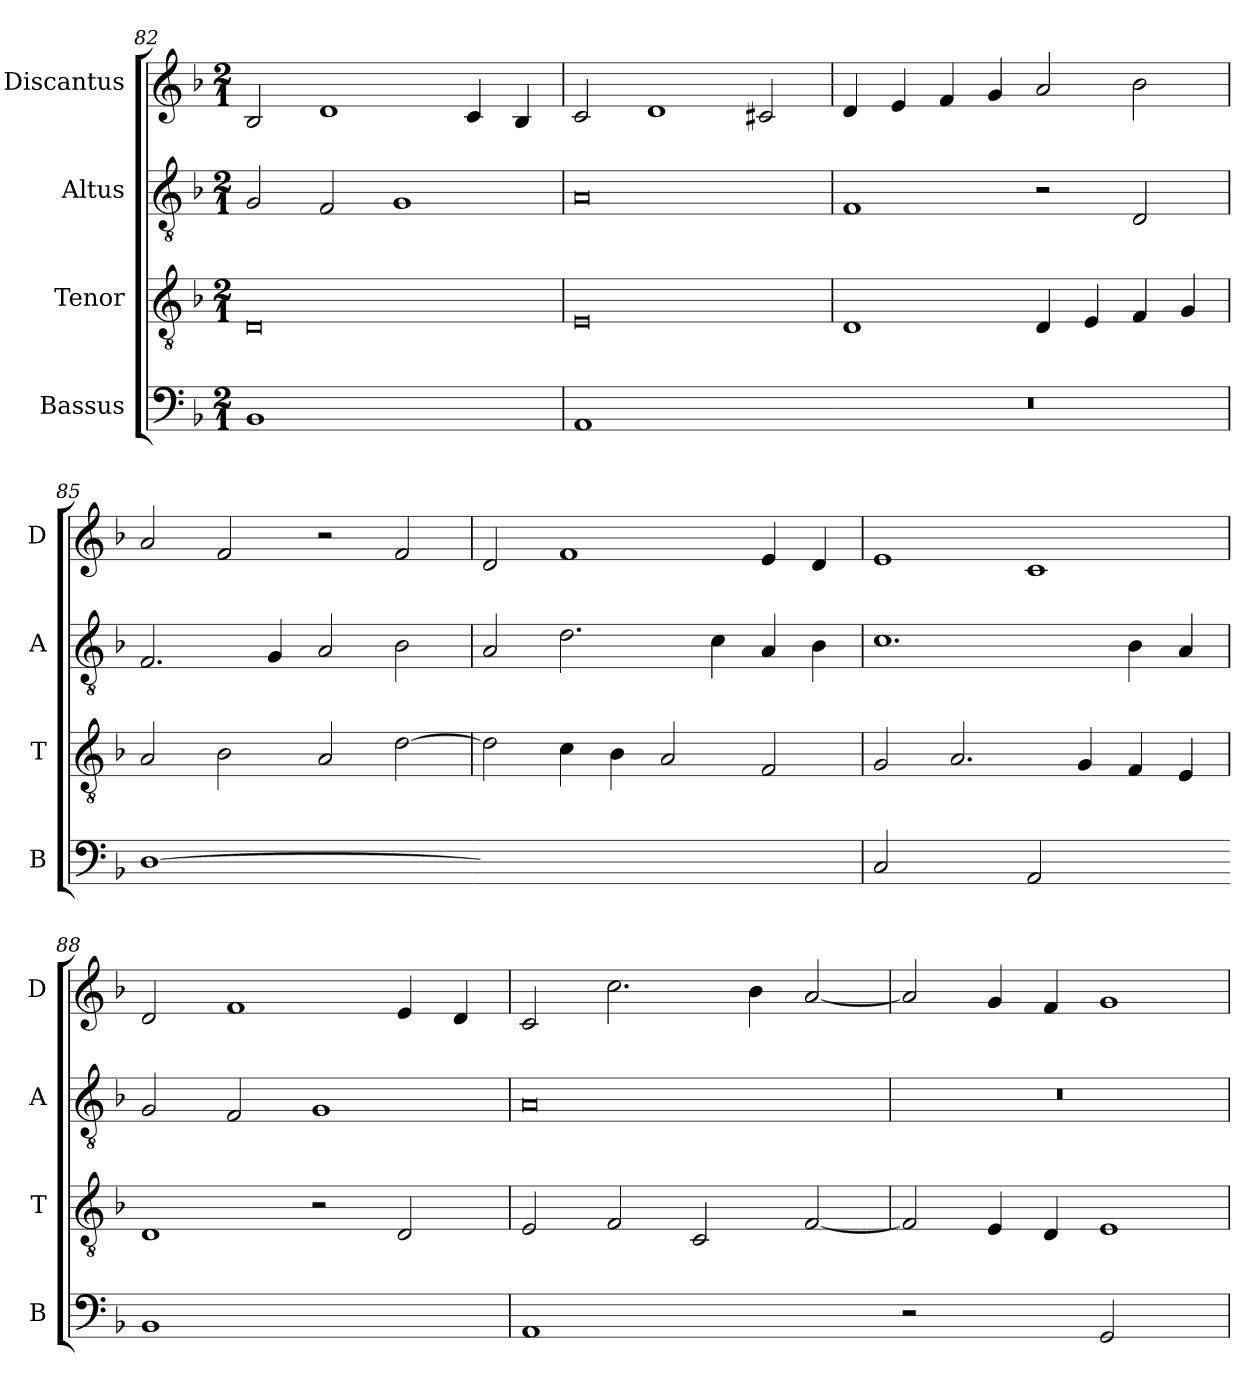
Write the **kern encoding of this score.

**kern	**kern	**kern	**kern
*part4	*part3	*part2	*part1
*staff4	*staff3	*staff2	*staff1
*I"Bassus	*I"Tenor	*I"Altus	*I"Discantus
*I'B	*I'T	*I'A	*I'D
*clefF4	*clefGv2	*clefGv2	*clefG2
*k[b-]	*k[b-]	*k[b-]	*k[b-]
*M2/1	*M2/1	*M2/1	*M2/1
=82	=82	=82	=82
!LO:N:vis=1	!	!	!
0BB-	0D	2G/	2B-/
.	.	2F/	1d
.	.	1G	.
.	.	.	4c/
.	.	.	4B-/
=83	=83	=83	=83
!LO:N:vis=1	!	!	!
0AA	0E	0A	2c/
.	.	.	1d
.	.	.	2c#X/
=84-	=84	=84	=84
!LO:N:vis=1	!	!	!
0r	1D	1F	4d/
.	.	.	4e/
.	.	.	4f/
.	.	.	4g/
.	4D/	2r	2a/
.	4E/	.	.
.	4F/	2D/	2b-\
.	4G/	.	.
=85	=85	=85	=85
!LO:N:vis=1	!	!	!
[0D	2A/	2.F/	2a/
.	2B-\	.	2f/
.	.	4G/	.
.	2A/	2A/	2r
.	[2d\	2B-\	2f/
=86-	=86	=86	=86
!LO:N:vis=1	!	!	!
0Dyy]	2d\]	2A/	2d/
.	4c\	2.d\	1f
.	4B-\	.	.
.	2A/	.	.
.	.	4c\	.
.	2F/	4A/	4e/
.	.	4B-\	4d/
=87	=87	=87	=87
!LO:N:vis=2	!	!	!
1C	2G/	1.c	1e
.	2.A/	.	.
!LO:N:vis=2	!	!	!
1AA	.	.	1c
.	4G/	.	.
.	4F/	4B-\	.
.	4E/	4A/	.
=88-	=88	=88	=88
!LO:N:vis=1	!	!	!
0BB-	1D	2G/	2d/
.	.	2F/	1f
.	2r	1G	.
.	2D/	.	4e/
.	.	.	4d/
=89	=89	=89	=89
!LO:N:vis=1	!	!	!
0AA	2E/	0A	2c/
.	2F/	.	2.cc\
.	2C/	.	.
.	.	.	4b-\
.	[2F/	.	[2a/
=90-	=90	=90	=90
!LO:N:vis=2	!	!	!
1r	2F/]	0r	2a/]
.	4E/	.	4g/
.	4D/	.	4f/
!LO:N:vis=2	!	!	!
1GG	1E	.	1g
=	=	=	=
*-	*-	*-	*-
